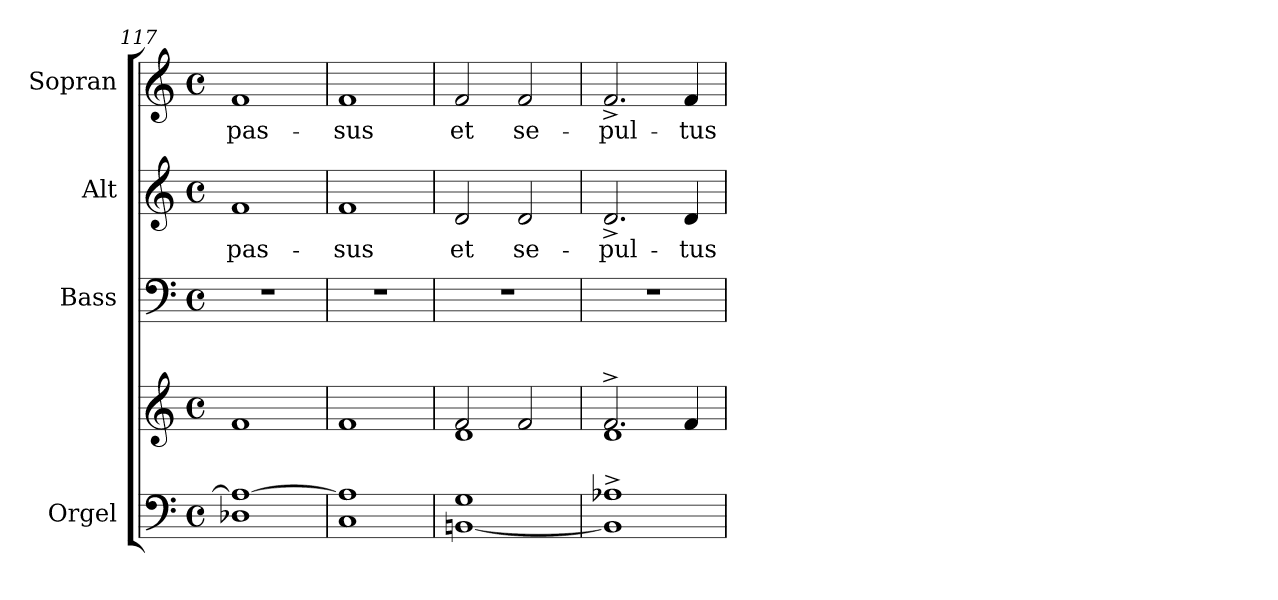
**kern	**kern	**kern	**kern	**text	**kern	**text
*part4	*part4	*part3	*part2	*part2	*part1	*part1
*staff5	*staff4	*staff3	*staff2	*staff2	*staff1	*staff1
*I"Orgel	*	*I"Bass	*I"Alt	*	*I"Sopran	*
*I'Org.	*	*I'B.	*I'A.	*	*I'S.	*
*clefF4	*clefG2	*clefF4	*clefG2	*	*clefG2	*
*k[]	*k[]	*k[]	*k[]	*	*k[]	*
*C:	*C:	*C:	*C:	*	*C:	*
*M4/4	*M4/4	*M4/4	*M4/4	*	*M4/4	*
*met(c)	*met(c)	*met(c)	*met(c)	*	*met(c)	*
=117	=117	=117	=117	=117	=117	=117
!	!	!	!	!LO:LY:b	!	!LO:LY:b
1D-X 1A-_	1f	1r	1f	pas-	1f	pas-
=118	=118	=118	=118	=118	=118	=118
!	!	!	!	!LO:LY:b	!	!LO:LY:b
1C 1A-]	1f	1r	1f	-sus	1f	-sus
!!LO:PB:g=z
=119	=119	=119	=119	=119	=119	=119
*	*^	*	*	*	*	*
!	!	!	!	!	!LO:LY:b	!	!LO:LY:b
[<1BBn 1G	2f/	1d	1r	2d/	et	2f/	et
!	!	!	!	!	!LO:LY:b	!	!LO:LY:b
.	2f/	.	.	2d/	se-	2f/	se-
=120	=120	=120	=120	=120	=120	=120	=120
!	!	!	!	!	!LO:LY:b	!	!LO:LY:b
1BB]^< 1A-X^<	2.f^>/	1d	1r	2.d^>/	-pul-	2.f^>/	-pul-
!	!	!	!	!	!LO:LY:b	!	!LO:LY:b
.	4f/	.	.	4d/	-tus	4f/	-tus
*	*v	*v	*	*	*	*	*
=	=	=	=	=	=	=
*-	*-	*-	*-	*-	*-	*-
